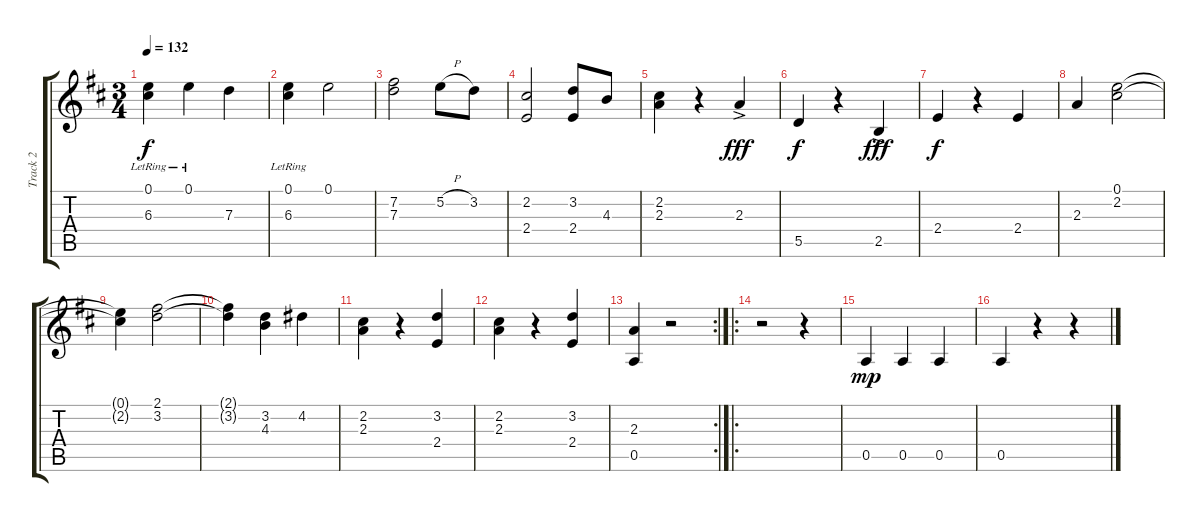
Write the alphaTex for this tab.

\track ("Track 2" "Track 2") {instrument acousticguitarnylon}
\staff {score tabs}
\tuning (E4 B3 G3 D3 A2 D2) {hide}
\ts (3 4)
\tempo 132
\clef g2
\ks d
(0.1 6.3{lr}).4{dy f} 0.1{lr}.4 7.3.4 |
(0.1 6.3{lr}).4 0.1.2 |
(7.2 7.3).2 5.2{h}.8 3.2.8 |
(2.2 2.4).2 (3.2 2.4).8 4.3.8 |
(2.2 2.3).4 r.4 2.3{ac}.4{dy fff} |
5.5.4{dy f} r.4 2.5{ac}.4{dy fff} |
2.4.4{dy f} r.4 2.4.4 |
2.3.4 (0.1 2.2).2 |
(0.1{t} 2.2{t}).4 (2.1 3.2).2 |
(2.1{t} 3.2{t}).4 (3.2 4.3).4 4.2.4 |
(2.2 2.3).4 r.4 (3.2 2.4).4 |
(2.2 2.3).4 r.4 (3.2 2.4).4 |
\rc 2
(2.3 0.5).4 r.2 |
\ro
r.2 r.4 |
0.5.4{dy mp} 0.5.4 0.5.4 |
0.5.4 r.4 r.4
